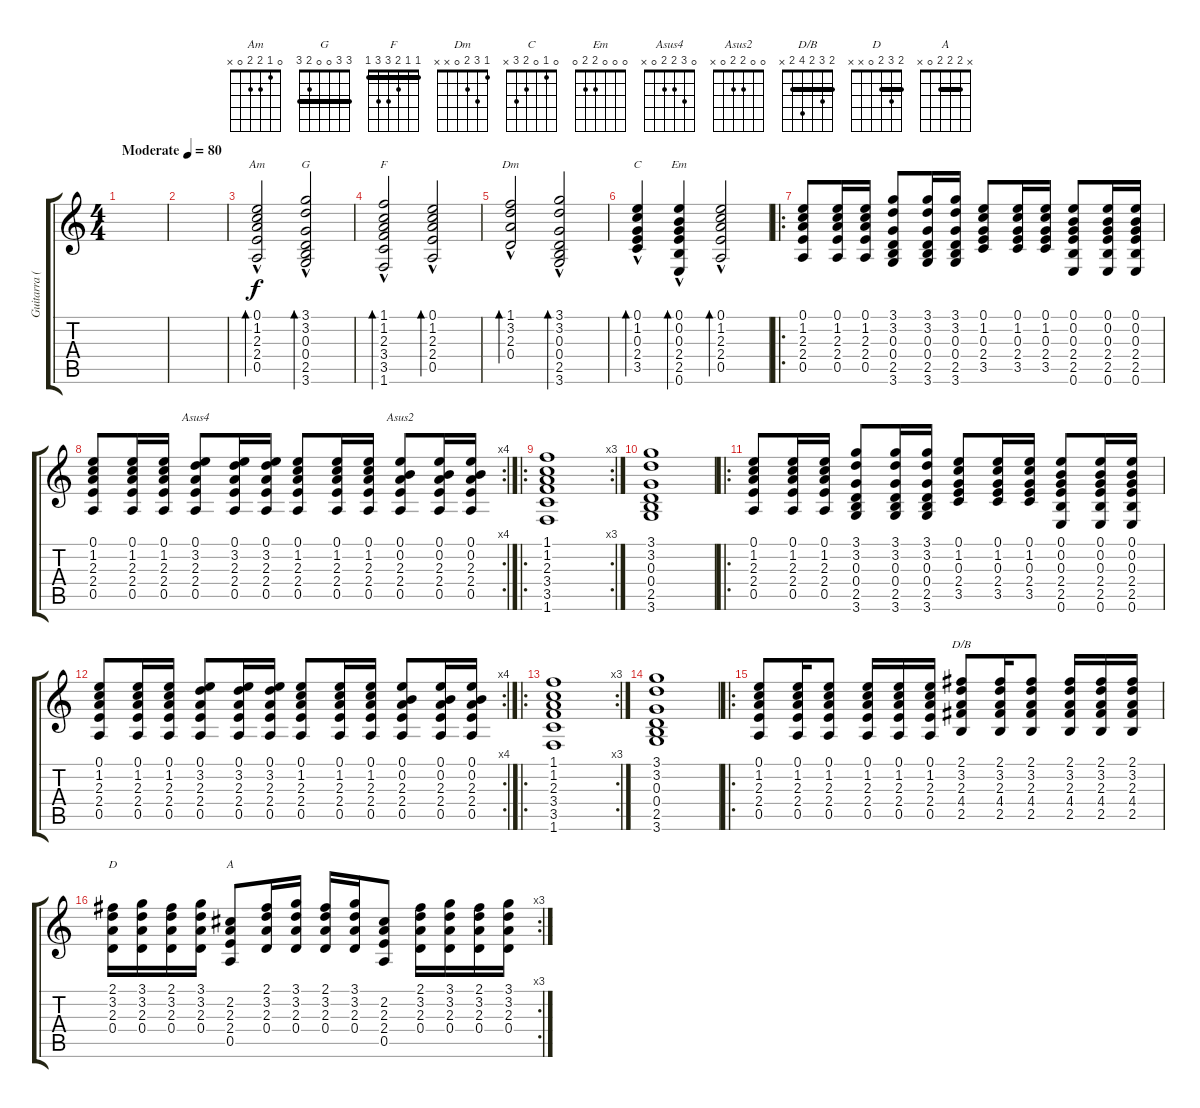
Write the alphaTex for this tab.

\track ("Guitarra (Juan Archoni)" "Guitarra (") {instrument acousticguitarnylon}
\staff {score tabs}
\tuning (E4 B3 G3 D3 A2 E2) {hide}
\chord ("Am" 0 1 2 2 0 x)
\chord ("G" 3 3 0 0 2 3) {barre 3}
\chord ("F" 1 1 2 3 3 1) {barre 1}
\chord ("Dm" 1 3 2 0 x x)
\chord ("C" 0 1 0 2 3 x)
\chord ("Em" 0 0 0 2 2 0)
\chord ("Asus4" 0 3 2 2 0 x)
\chord ("Asus2" 0 0 2 2 0 x)
\chord ("D/B" 2 3 2 4 2 x) {barre 2}
\chord ("D" 2 3 2 0 x x) {barre 2}
\chord ("A" x 2 2 2 0 x) {barre 2}
\ts (4 4)
\tempo (80 "Moderate")
\clef g2
\ks c
|
|
(0.1{hac} 1.2{hac} 2.3{hac} 2.4{hac} 0.5{hac}).2{bd 60 ch "Am"} (3.1{hac} 3.2{hac} 0.3{hac} 0.4{hac} 2.5{hac} 3.6{hac}).2{bd 60 ch "G"} |
(1.1{hac} 1.2{hac} 2.3{hac} 3.4{hac} 3.5{hac} 1.6{hac}).2{bd 60 ch "F"} (0.1{hac} 1.2{hac} 2.3{hac} 2.4{hac} 0.5{hac}).2{bd 60} |
(1.1{hac} 3.2{hac} 2.3{hac} 0.4{hac}).2{bd 60 ch "Dm"} (3.1{hac} 3.2{hac} 0.3{hac} 0.4{hac} 2.5{hac} 3.6{hac}).2{bd 60} |
(0.1{hac} 1.2{hac} 0.3{hac} 2.4{hac} 3.5{hac}).4{bd 60 ch "C"} (0.1{hac} 0.2{hac} 0.3{hac} 2.4{hac} 2.5{hac} 0.6{hac}).4{bd 60 ch "Em"} (0.1{hac} 1.2{hac} 2.3{hac} 2.4{hac} 0.5{hac}).2{bd 60} |
\ro
(0.1 1.2 2.3 2.4 0.5).8{dy f} (0.1 1.2 2.3 2.4 0.5).16 (0.1 1.2 2.3 2.4 0.5).16 (3.1 3.2 0.3 0.4 2.5 3.6).8 (3.1 3.2 0.3 0.4 2.5 3.6).16 (3.1 3.2 0.3 0.4 2.5 3.6).16 (0.1 1.2 0.3 2.4 3.5).8 (0.1 1.2 0.3 2.4 3.5).16 (0.1 1.2 0.3 2.4 3.5).16 (0.1 0.2 0.3 2.4 2.5 0.6).8 (0.1 0.2 0.3 2.4 2.5 0.6).16 (0.1 0.2 0.3 2.4 2.5 0.6).16 |
\rc 4
(0.1 1.2 2.3 2.4 0.5).8 (0.1 1.2 2.3 2.4 0.5).16 (0.1 1.2 2.3 2.4 0.5).16 (0.1 3.2 2.3 2.4 0.5).8{ch "Asus4"} (0.1 3.2 2.3 2.4 0.5).16 (0.1 3.2 2.3 2.4 0.5).16 (0.1 1.2 2.3 2.4 0.5).8 (0.1 1.2 2.3 2.4 0.5).16 (0.1 1.2 2.3 2.4 0.5).16 (0.1 0.2 2.3 2.4 0.5).8{ch "Asus2"} (0.1 0.2 2.3 2.4 0.5).16 (0.1 0.2 2.3 2.4 0.5).16 |
\ro
\rc 3
(1.1 1.2 2.3 3.4 3.5 1.6).1 |
(3.1 3.2 0.3 0.4 2.5 3.6).1 |
\ro
(0.1 1.2 2.3 2.4 0.5).8 (0.1 1.2 2.3 2.4 0.5).16 (0.1 1.2 2.3 2.4 0.5).16 (3.1 3.2 0.3 0.4 2.5 3.6).8 (3.1 3.2 0.3 0.4 2.5 3.6).16 (3.1 3.2 0.3 0.4 2.5 3.6).16 (0.1 1.2 0.3 2.4 3.5).8 (0.1 1.2 0.3 2.4 3.5).16 (0.1 1.2 0.3 2.4 3.5).16 (0.1 0.2 0.3 2.4 2.5 0.6).8 (0.1 0.2 0.3 2.4 2.5 0.6).16 (0.1 0.2 0.3 2.4 2.5 0.6).16 |
\rc 4
(0.1 1.2 2.3 2.4 0.5).8 (0.1 1.2 2.3 2.4 0.5).16 (0.1 1.2 2.3 2.4 0.5).16 (0.1 3.2 2.3 2.4 0.5).8 (0.1 3.2 2.3 2.4 0.5).16 (0.1 3.2 2.3 2.4 0.5).16 (0.1 1.2 2.3 2.4 0.5).8 (0.1 1.2 2.3 2.4 0.5).16 (0.1 1.2 2.3 2.4 0.5).16 (0.1 0.2 2.3 2.4 0.5).8 (0.1 0.2 2.3 2.4 0.5).16 (0.1 0.2 2.3 2.4 0.5).16 |
\ro
\rc 3
(1.1 1.2 2.3 3.4 3.5 1.6).1 |
(3.1 3.2 0.3 0.4 2.5 3.6).1 |
\ro
(0.1 1.2 2.3 2.4 0.5).8 (0.1 1.2 2.3 2.4 0.5).16 (0.1 1.2 2.3 2.4 0.5).8 (0.1 1.2 2.3 2.4 0.5).16 (0.1 1.2 2.3 2.4 0.5).16 (0.1 1.2 2.3 2.4 0.5).16 (2.1 3.2 2.3 4.4 2.5).8{ch "D/B"} (2.1 3.2 2.3 4.4 2.5).16 (2.1 3.2 2.3 4.4 2.5).8 (2.1 3.2 2.3 4.4 2.5).16 (2.1 3.2 2.3 4.4 2.5).16 (2.1 3.2 2.3 4.4 2.5).16 |
\rc 3
(2.1 3.2 2.3 0.4).16{ch "D"} (3.1 3.2 2.3 0.4).16 (2.1 3.2 2.3 0.4).16 (3.1 3.2 2.3 0.4).16 (2.2 2.3 2.4 0.5).8{ch "A"} (2.1 3.2 2.3 0.4).16 (3.1 3.2 2.3 0.4).16 (2.1 3.2 2.3 0.4).16 (3.1 3.2 2.3 0.4).16 (2.2 2.3 2.4 0.5).8 (2.1 3.2 2.3 0.4).16 (3.1 3.2 2.3 0.4).16 (2.1 3.2 2.3 0.4).16 (3.1 3.2 2.3 0.4).16
